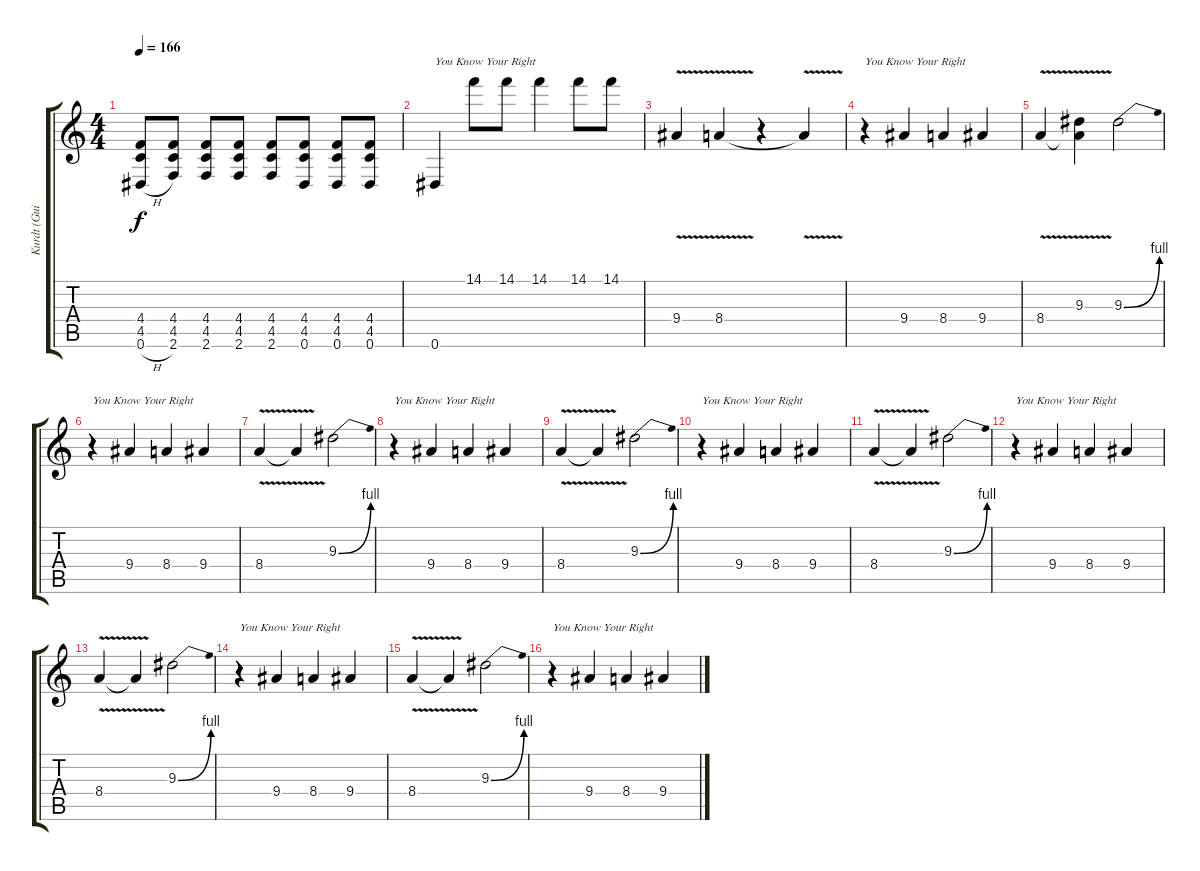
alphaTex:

\track ("Kurdt (Guitar)" "Kurdt (Gui") {instrument electricguitarclean}
\staff {score tabs}
\tuning (Eb4 Bb3 Gb3 Db3 Ab2 Eb2) {hide}
\ts (4 4)
\tempo 166
\clef g2
\ks c
(4.4 4.5 0.6{h}).8{dy f instrument distortionguitar} (4.4 4.5 2.6).8 (4.4 4.5 2.6).8 (4.4 4.5 2.6).8 (4.4 4.5 2.6).8 (4.4 4.5 0.6).8 (4.4 4.5 0.6).8 (4.4 4.5 0.6).8 |
0.6.4{txt "You Know Your Right"} 14.1.8 14.1.8 14.1.4 14.1.8 14.1.8 |
9.4{v}.4 8.4{v}.4 r.4 8.4{t}.4 |
r.4{txt "You Know Your Right"} 9.4.4 8.4.4 9.4.4 |
8.4{v}.4 (9.3 8.4{t}).4 9.3{be (bend 0 0 60 4)}.2 |
r.4{txt "You Know Your Right"} 9.4.4 8.4.4 9.4.4 |
8.4{v}.4 8.4{t}.4 9.3{be (bend 0 0 60 4)}.2 |
r.4{txt "You Know Your Right"} 9.4.4 8.4.4 9.4.4 |
8.4{v}.4 8.4{t}.4 9.3{be (bend 0 0 60 4)}.2 |
r.4{txt "You Know Your Right"} 9.4.4 8.4.4 9.4.4 |
8.4{v}.4 8.4{t}.4 9.3{be (bend 0 0 60 4)}.2 |
r.4{txt "You Know Your Right"} 9.4.4 8.4.4 9.4.4 |
8.4{v}.4 8.4{t}.4 9.3{be (bend 0 0 60 4)}.2 |
r.4{txt "You Know Your Right"} 9.4.4 8.4.4 9.4.4 |
8.4{v}.4 8.4{t}.4 9.3{be (bend 0 0 60 4)}.2 |
r.4{txt "You Know Your Right"} 9.4.4 8.4.4 9.4.4
